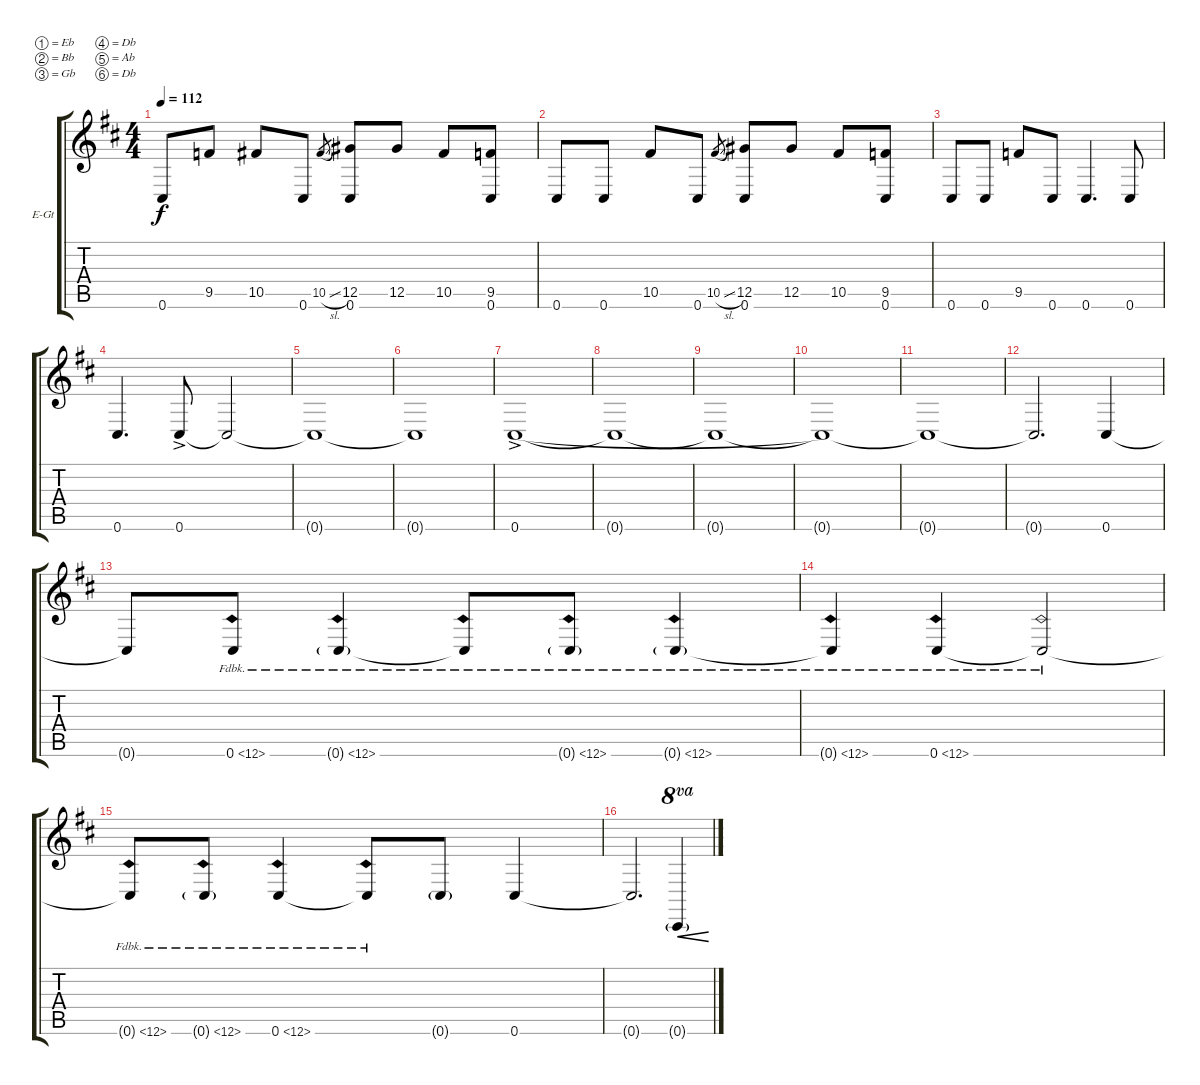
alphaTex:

\defaultSystemsLayout 4
\bracketExtendMode groupsimilarinstruments
\firstSystemTrackNameOrientation horizontal
\otherSystemsTrackNameOrientation horizontal
\track ("Electric Guitar" "E-Gt") {instrument electricguitarclean}
\staff {score tabs}
\tuning (Eb4 Bb3 Gb3 Db3 Ab2 Db2)
\ts (4 4)
\tempo 112
\clef g2
\scale
1.06305
\ks d
0.6.8{dy f} 9.5.8 10.5.8 0.6.8 10.5{sl}.8{gr} (12.5 0.6).8 12.5.8 10.5.8 (9.5 0.6).8 |
\scale
0.936948 0.6.8 0.6.8 10.5.8 0.6.8 10.5{sl}.8{gr} (12.5 0.6).8 12.5.8 10.5.8 (9.5 0.6).8 |
\scale
1.06305 0.6.8 0.6.8 9.5.8 0.6.8 0.6.4{d} 0.6.8 |
\scale
0.936948 0.6.4{d} 0.6{ac}.8 0.6{t}.2 |
\scale
1.06305 0.6{t}.1 |
\scale
0.936948 0.6{t}.1 |
\scale
1.06305 0.6{ac}.1{legatoorigin} |
\scale
0.936948 0.6{t}.1{legatoorigin} |
\scale
1.06305 0.6{t}.1{legatoorigin} |
\scale
0.936948 0.6{t}.1 |
\scale
1.06305 0.6{t}.1 |
\scale
0.936948 0.6{t}.2{d} 0.6.4 |
\scale
1.06305 0.6{t}.8 0.6{fh 12}.8 0.6{fh 12 g}.4 0.6{fh 12 t}.8 0.6{fh 12 g}.8 0.6{fh 12 g}.4 |
\scale
0.936948 0.6{fh 12 t}.4 0.6{fh 12}.4 0.6{fh 12 t}.2 |
\scale
1.06305 0.6{fh 12 t}.8 0.6{fh 12 g}.8 0.6{fh 12}.4 0.6{fh 12 t}.8 0.6{g}.8 0.6.4 |
\scale
0.936948 0.6{t}.2{d} 0.6{g}.4{ot 8va cre}
